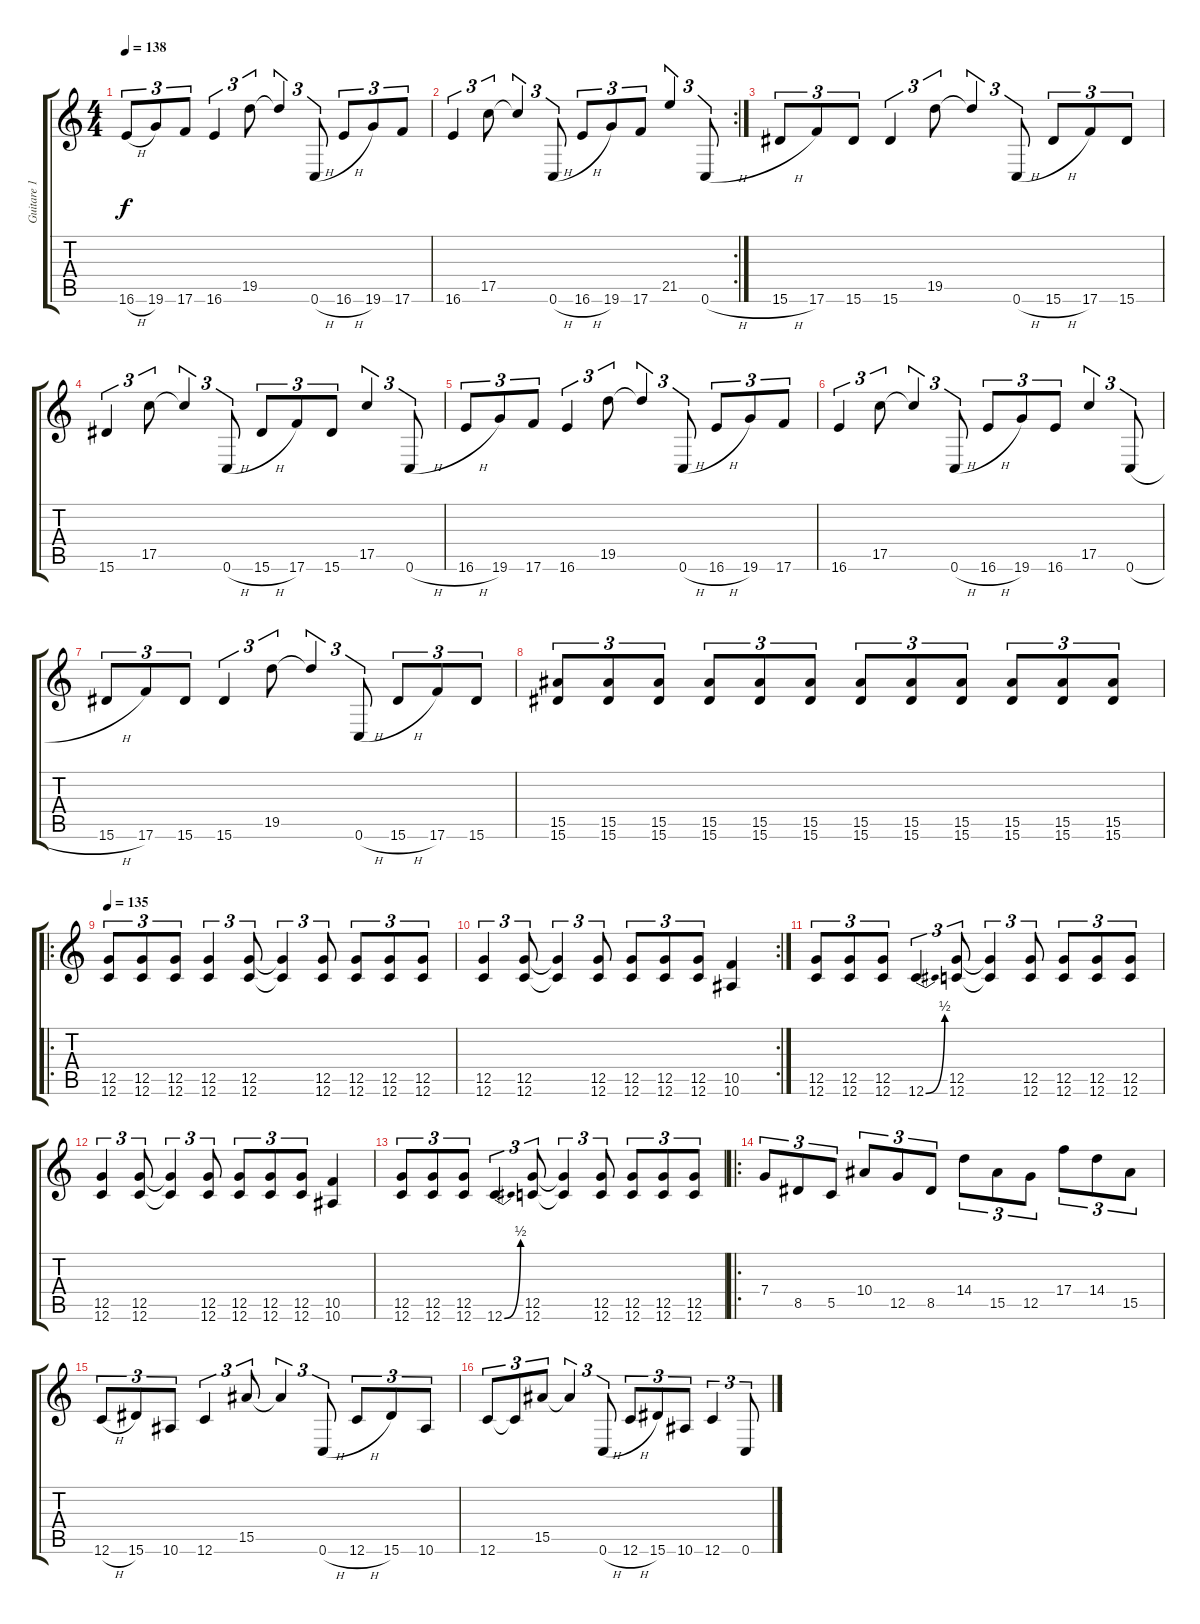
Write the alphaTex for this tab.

\track ("Guitare 1" "Guitare 1") {instrument distortionguitar}
\staff {score tabs}
\tuning (E4 C4 G3 C3 G2 C2) {hide}
\ts (4 4)
\tempo 138
\clef g2
\ks c
16.6{h}.8{tu (3 2) dy f} 19.6.8{tu (3 2)} 17.6.8{tu (3 2)} 16.6.4{tu (3 2)} 19.5.8{tu (3 2)} 19.5{t}.4{tu (3 2) beam Up} 0.6{h}.8{tu (3 2) beam Up} 16.6{h}.8{tu (3 2)} 19.6.8{tu (3 2)} 17.6.8{tu (3 2)} |
\rc 2
16.6.4{tu (3 2)} 17.5.8{tu (3 2)} 17.5{t}.4{tu (3 2) beam Up} 0.6{h}.8{tu (3 2) beam Up} 16.6{h}.8{tu (3 2)} 19.6.8{tu (3 2)} 17.6.8{tu (3 2)} 21.5.4{tu (3 2) beam Up} 0.6{h}.8{tu (3 2) beam Up} |
15.6{h}.8{tu (3 2)} 17.6.8{tu (3 2)} 15.6.8{tu (3 2)} 15.6.4{tu (3 2)} 19.5.8{tu (3 2)} 19.5{t}.4{tu (3 2) beam Up} 0.6{h}.8{tu (3 2) beam Up} 15.6{h}.8{tu (3 2)} 17.6.8{tu (3 2)} 15.6.8{tu (3 2)} |
15.6.4{tu (3 2)} 17.5.8{tu (3 2)} 17.5{t}.4{tu (3 2) beam Up} 0.6{h}.8{tu (3 2) beam Up} 15.6{h}.8{tu (3 2)} 17.6.8{tu (3 2)} 15.6.8{tu (3 2)} 17.5.4{tu (3 2) beam Up} 0.6{h}.8{tu (3 2) beam Up} |
16.6{h}.8{tu (3 2)} 19.6.8{tu (3 2)} 17.6.8{tu (3 2)} 16.6.4{tu (3 2)} 19.5.8{tu (3 2)} 19.5{t}.4{tu (3 2) beam Up} 0.6{h}.8{tu (3 2) beam Up} 16.6{h}.8{tu (3 2)} 19.6.8{tu (3 2)} 17.6.8{tu (3 2)} |
16.6.4{tu (3 2)} 17.5.8{tu (3 2)} 17.5{t}.4{tu (3 2) beam Up} 0.6{h}.8{tu (3 2) beam Up} 16.6{h}.8{tu (3 2)} 19.6.8{tu (3 2)} 16.6.8{tu (3 2)} 17.5.4{tu (3 2) beam Up} 0.6{h}.8{tu (3 2) beam Up} |
15.6{h}.8{tu (3 2)} 17.6.8{tu (3 2)} 15.6.8{tu (3 2)} 15.6.4{tu (3 2)} 19.5.8{tu (3 2)} 19.5{t}.4{tu (3 2) beam Up} 0.6{h}.8{tu (3 2) beam Up} 15.6{h}.8{tu (3 2)} 17.6.8{tu (3 2)} 15.6.8{tu (3 2)} |
(15.5 15.6).8{tu (3 2)} (15.5 15.6).8{tu (3 2)} (15.5 15.6).8{tu (3 2) beam Up} (15.5 15.6).8{tu (3 2) beam Up} (15.5 15.6).8{tu (3 2)} (15.5 15.6).8{tu (3 2)} (15.5 15.6).8{tu (3 2)} (15.5 15.6).8{tu (3 2) beam Up} (15.5 15.6).8{tu (3 2) beam Up} (15.5 15.6).8{tu (3 2)} (15.5 15.6).8{tu (3 2)} (15.5 15.6).8{tu (3 2)} |
\ro
\tempo 135
(12.5 12.6).8{tu (3 2)} (12.5 12.6).8{tu (3 2)} (12.5 12.6).8{tu (3 2)} (12.5 12.6).4{tu (3 2)} (12.5 12.6).8{tu (3 2)} (12.5{t} 12.6{t}).4{tu (3 2)} (12.5 12.6).8{tu (3 2)} (12.5 12.6).8{tu (3 2)} (12.5 12.6).8{tu (3 2)} (12.5 12.6).8{tu (3 2)} |
\rc 2
(12.5 12.6).4{tu (3 2)} (12.5 12.6).8{tu (3 2)} (12.5{t} 12.6{t}).4{tu (3 2)} (12.5 12.6).8{tu (3 2)} (12.5 12.6).8{tu (3 2)} (12.5 12.6).8{tu (3 2)} (12.5 12.6).8{tu (3 2)} (10.5 10.6).4 |
(12.5 12.6).8{tu (3 2)} (12.5 12.6).8{tu (3 2)} (12.5 12.6).8{tu (3 2)} 12.6{be (bend 0 0 60 2)}.4{tu (3 2)} (12.5 12.6).8{tu (3 2)} (12.5{t} 12.6{t}).4{tu (3 2)} (12.5 12.6).8{tu (3 2)} (12.5 12.6).8{tu (3 2)} (12.5 12.6).8{tu (3 2)} (12.5 12.6).8{tu (3 2)} |
(12.5 12.6).4{tu (3 2)} (12.5 12.6).8{tu (3 2)} (12.5{t} 12.6{t}).4{tu (3 2)} (12.5 12.6).8{tu (3 2)} (12.5 12.6).8{tu (3 2)} (12.5 12.6).8{tu (3 2)} (12.5 12.6).8{tu (3 2)} (10.5 10.6).4 |
(12.5 12.6).8{tu (3 2)} (12.5 12.6).8{tu (3 2)} (12.5 12.6).8{tu (3 2)} 12.6{be (bend 0 0 60 2)}.4{tu (3 2)} (12.5 12.6).8{tu (3 2)} (12.5{t} 12.6{t}).4{tu (3 2)} (12.5 12.6).8{tu (3 2)} (12.5 12.6).8{tu (3 2)} (12.5 12.6).8{tu (3 2)} (12.5 12.6).8{tu (3 2)} |
\ro
7.4.8{tu (3 2)} 8.5.8{tu (3 2)} 5.5.8{tu (3 2)} 10.4.8{tu (3 2)} 12.5.8{tu (3 2)} 8.5.8{tu (3 2)} 14.4.8{tu (3 2)} 15.5.8{tu (3 2)} 12.5.8{tu (3 2)} 17.4.8{tu (3 2)} 14.4.8{tu (3 2)} 15.5.8{tu (3 2)} |
12.6{h}.8{tu (3 2)} 15.6.8{tu (3 2)} 10.6.8{tu (3 2)} 12.6.4{tu (3 2)} 15.5.8{tu (3 2)} 15.5{t}.4{tu (3 2)} 0.6{h}.8{tu (3 2)} 12.6{h}.8{tu (3 2)} 15.6.8{tu (3 2)} 10.6.8{tu (3 2)} |
12.6.8{tu (3 2)} 12.6{t}.8{tu (3 2)} 15.5.8{tu (3 2)} 15.5{t}.4{tu (3 2)} 0.6{h}.8{tu (3 2)} 12.6{h}.8{tu (3 2)} 15.6.8{tu (3 2)} 10.6.8{tu (3 2)} 12.6.4{tu (3 2)} 0.6{h}.8{tu (3 2)}
